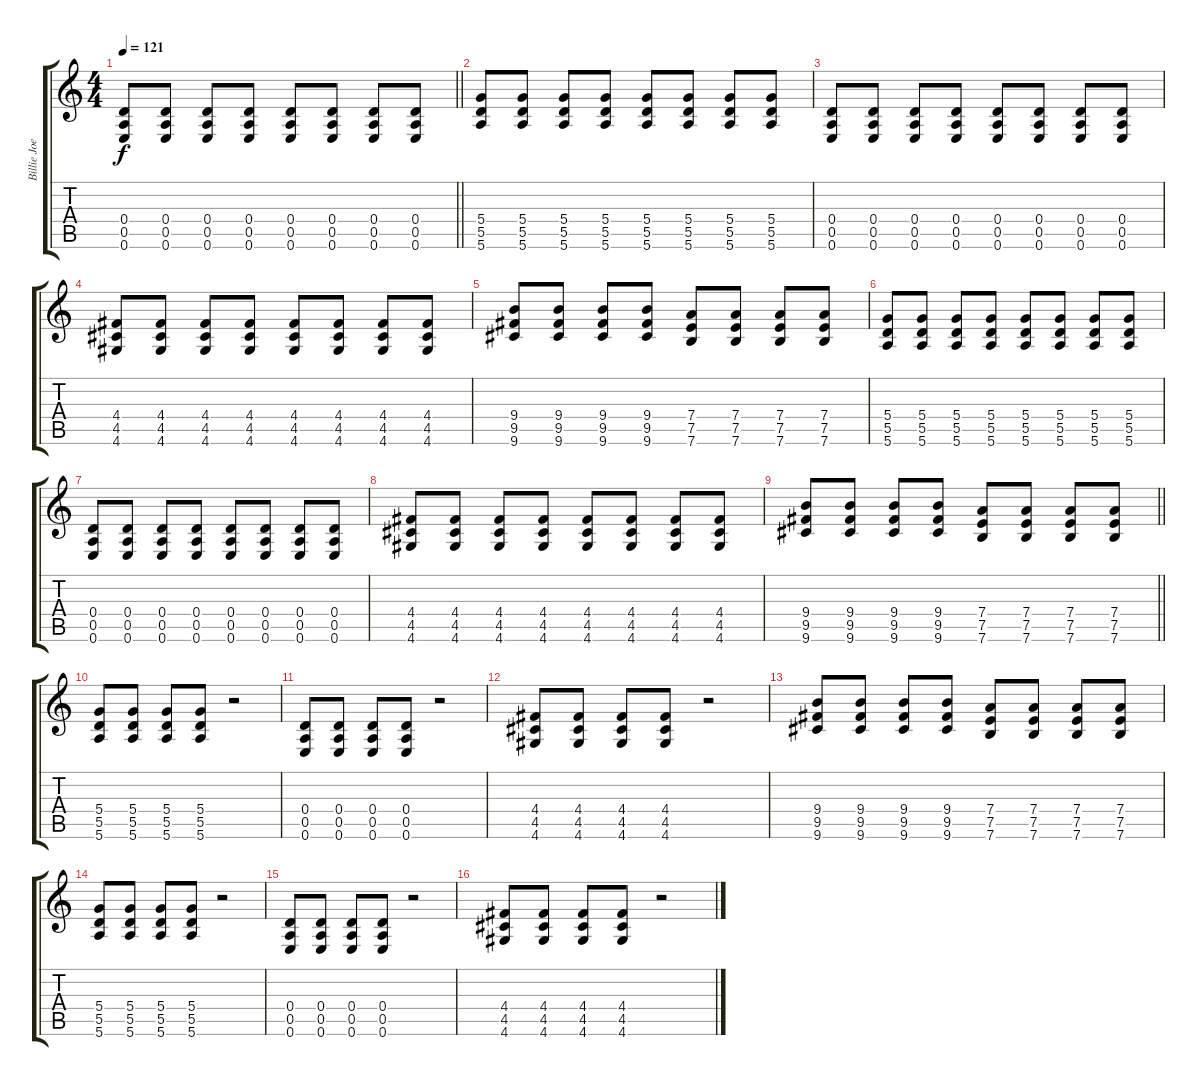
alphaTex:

\track ("Billie Joe" "Billie Joe") {instrument distortionguitar}
\staff {score tabs}
\tuning (E4 B3 G3 D3 A2 E2) {hide}
\ts (4 4)
\tempo 121
\clef g2
\barLineRight lightlight
\ks c
(0.4 0.5 0.6).8{dy f} (0.4 0.5 0.6).8 (0.4 0.5 0.6).8 (0.4 0.5 0.6).8 (0.4 0.5 0.6).8 (0.4 0.5 0.6).8 (0.4 0.5 0.6).8 (0.4 0.5 0.6).8 |
(5.4 5.5 5.6).8{instrument overdrivenguitar} (5.4 5.5 5.6).8 (5.4 5.5 5.6).8 (5.4 5.5 5.6).8 (5.4 5.5 5.6).8 (5.4 5.5 5.6).8 (5.4 5.5 5.6).8 (5.4 5.5 5.6).8 |
(0.4 0.5 0.6).8 (0.4 0.5 0.6).8 (0.4 0.5 0.6).8 (0.4 0.5 0.6).8 (0.4 0.5 0.6).8 (0.4 0.5 0.6).8 (0.4 0.5 0.6).8 (0.4 0.5 0.6).8 |
(4.4 4.5 4.6).8 (4.4 4.5 4.6).8 (4.4 4.5 4.6).8 (4.4 4.5 4.6).8 (4.4 4.5 4.6).8 (4.4 4.5 4.6).8 (4.4 4.5 4.6).8 (4.4 4.5 4.6).8 |
(9.4 9.5 9.6).8 (9.4 9.5 9.6).8 (9.4 9.5 9.6).8 (9.4 9.5 9.6).8 (7.4 7.5 7.6).8 (7.4 7.5 7.6).8 (7.4 7.5 7.6).8 (7.4 7.5 7.6).8 |
(5.4 5.5 5.6).8{instrument overdrivenguitar} (5.4 5.5 5.6).8 (5.4 5.5 5.6).8 (5.4 5.5 5.6).8 (5.4 5.5 5.6).8 (5.4 5.5 5.6).8 (5.4 5.5 5.6).8 (5.4 5.5 5.6).8 |
(0.4 0.5 0.6).8 (0.4 0.5 0.6).8 (0.4 0.5 0.6).8 (0.4 0.5 0.6).8 (0.4 0.5 0.6).8 (0.4 0.5 0.6).8 (0.4 0.5 0.6).8 (0.4 0.5 0.6).8 |
(4.4 4.5 4.6).8 (4.4 4.5 4.6).8 (4.4 4.5 4.6).8 (4.4 4.5 4.6).8 (4.4 4.5 4.6).8 (4.4 4.5 4.6).8 (4.4 4.5 4.6).8 (4.4 4.5 4.6).8 |
\barLineRight lightlight
(9.4 9.5 9.6).8 (9.4 9.5 9.6).8 (9.4 9.5 9.6).8 (9.4 9.5 9.6).8 (7.4 7.5 7.6).8 (7.4 7.5 7.6).8 (7.4 7.5 7.6).8 (7.4 7.5 7.6).8 |
(5.4 5.5 5.6).8{instrument overdrivenguitar} (5.4 5.5 5.6).8 (5.4 5.5 5.6).8 (5.4 5.5 5.6).8 r.2 |
(0.4 0.5 0.6).8 (0.4 0.5 0.6).8 (0.4 0.5 0.6).8 (0.4 0.5 0.6).8 r.2 |
(4.4 4.5 4.6).8 (4.4 4.5 4.6).8 (4.4 4.5 4.6).8 (4.4 4.5 4.6).8 r.2 |
(9.4 9.5 9.6).8 (9.4 9.5 9.6).8 (9.4 9.5 9.6).8 (9.4 9.5 9.6).8 (7.4 7.5 7.6).8 (7.4 7.5 7.6).8 (7.4 7.5 7.6).8 (7.4 7.5 7.6).8 |
(5.4 5.5 5.6).8 (5.4 5.5 5.6).8 (5.4 5.5 5.6).8 (5.4 5.5 5.6).8 r.2 |
(0.4 0.5 0.6).8 (0.4 0.5 0.6).8 (0.4 0.5 0.6).8 (0.4 0.5 0.6).8 r.2 |
(4.4 4.5 4.6).8 (4.4 4.5 4.6).8 (4.4 4.5 4.6).8 (4.4 4.5 4.6).8 r.2
